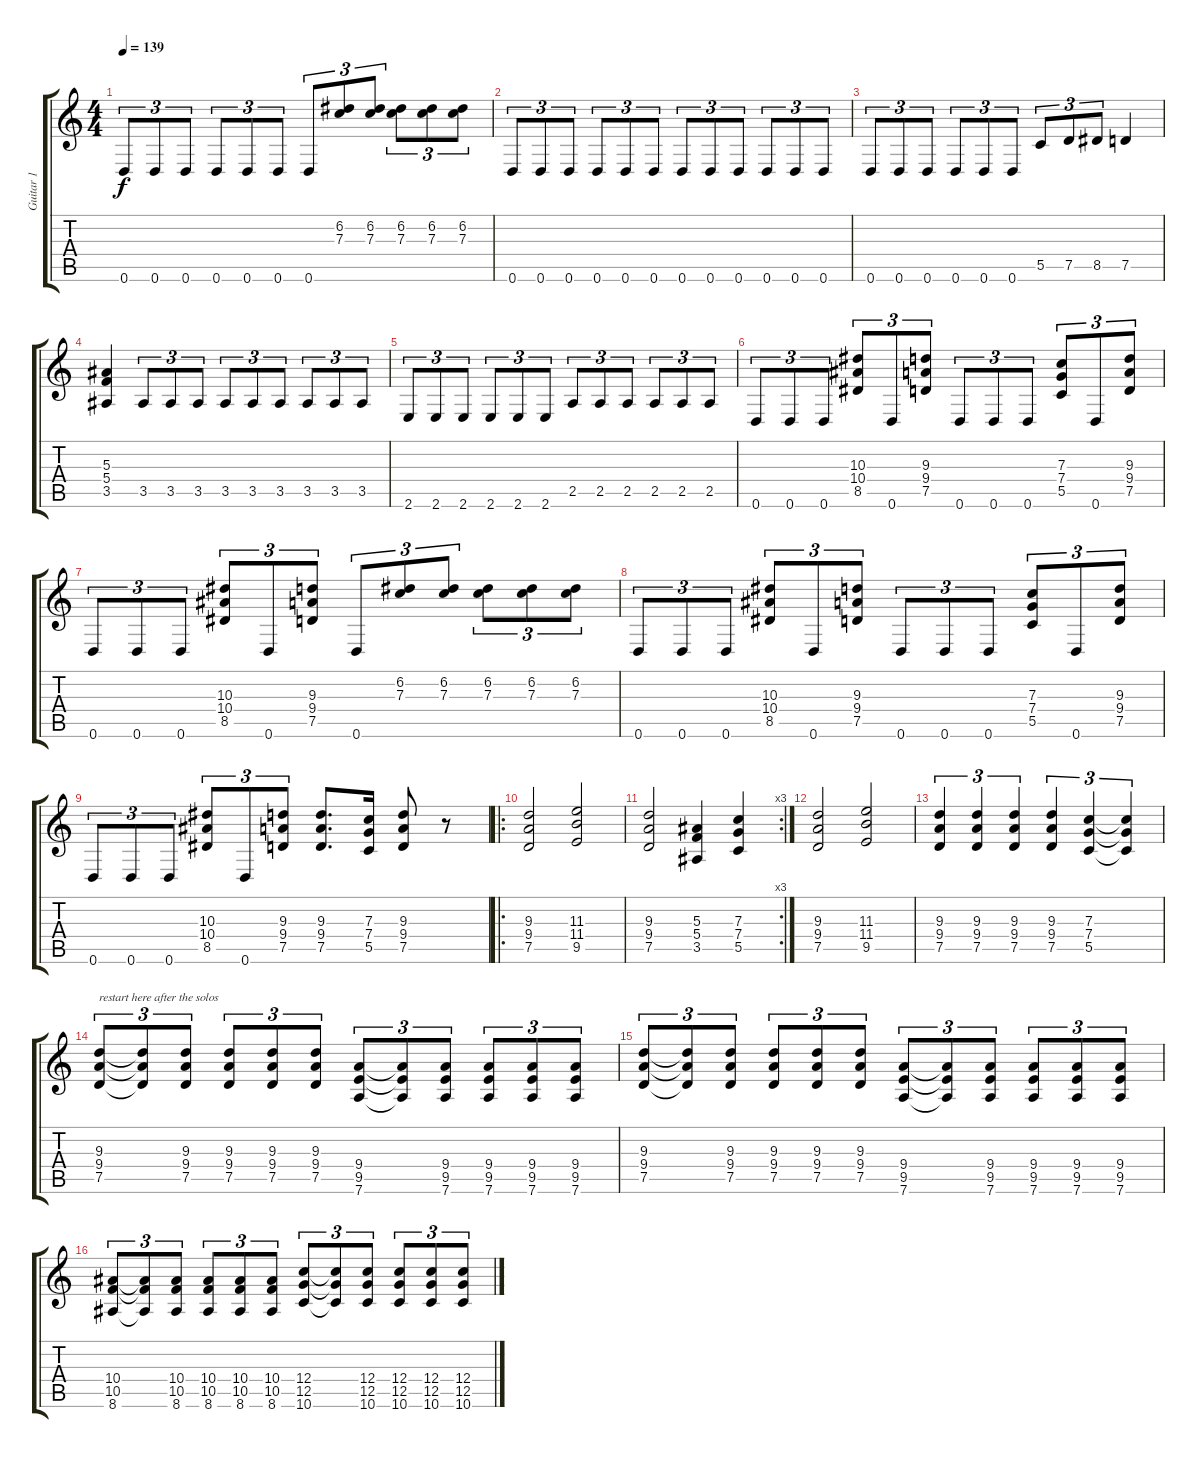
\track ("Guitar 1" "Guitar 1") {instrument distortionguitar}
\staff {score tabs}
\tuning (D4 A3 F3 C3 G2 D2) {hide}
\ts (4 4)
\tempo 139
\clef g2
\ks c
0.6.8{tu (3 2) dy f} 0.6.8{tu (3 2)} 0.6.8{tu (3 2)} 0.6.8{tu (3 2)} 0.6.8{tu (3 2)} 0.6.8{tu (3 2)} 0.6.8{tu (3 2)} (6.2 7.3).8{tu (3 2)} (6.2 7.3).8{tu (3 2)} (6.2 7.3).8{tu (3 2)} (6.2 7.3).8{tu (3 2)} (6.2 7.3).8{tu (3 2)} |
0.6.8{tu (3 2)} 0.6.8{tu (3 2)} 0.6.8{tu (3 2)} 0.6.8{tu (3 2)} 0.6.8{tu (3 2)} 0.6.8{tu (3 2)} 0.6.8{tu (3 2)} 0.6.8{tu (3 2)} 0.6.8{tu (3 2)} 0.6.8{tu (3 2)} 0.6.8{tu (3 2)} 0.6.8{tu (3 2)} |
0.6.8{tu (3 2)} 0.6.8{tu (3 2)} 0.6.8{tu (3 2)} 0.6.8{tu (3 2)} 0.6.8{tu (3 2)} 0.6.8{tu (3 2)} 5.5.8{tu (3 2)} 7.5.8{tu (3 2)} 8.5.8{tu (3 2)} 7.5.4 |
(5.3 5.4 3.5).4 3.5.8{tu (3 2)} 3.5.8{tu (3 2)} 3.5.8{tu (3 2)} 3.5.8{tu (3 2)} 3.5.8{tu (3 2)} 3.5.8{tu (3 2)} 3.5.8{tu (3 2)} 3.5.8{tu (3 2)} 3.5.8{tu (3 2)} |
2.6.8{tu (3 2)} 2.6.8{tu (3 2)} 2.6.8{tu (3 2)} 2.6.8{tu (3 2)} 2.6.8{tu (3 2)} 2.6.8{tu (3 2)} 2.5.8{tu (3 2)} 2.5.8{tu (3 2)} 2.5.8{tu (3 2)} 2.5.8{tu (3 2)} 2.5.8{tu (3 2)} 2.5.8{tu (3 2)} |
0.6.8{tu (3 2)} 0.6.8{tu (3 2)} 0.6.8{tu (3 2)} (10.3 10.4 8.5).8{tu (3 2)} 0.6.8{tu (3 2)} (9.3 9.4 7.5).8{tu (3 2)} 0.6.8{tu (3 2)} 0.6.8{tu (3 2)} 0.6.8{tu (3 2)} (7.3 7.4 5.5).8{tu (3 2)} 0.6.8{tu (3 2)} (9.3 9.4 7.5).8{tu (3 2)} |
0.6.8{tu (3 2)} 0.6.8{tu (3 2)} 0.6.8{tu (3 2)} (10.3 10.4 8.5).8{tu (3 2)} 0.6.8{tu (3 2)} (9.3 9.4 7.5).8{tu (3 2)} 0.6.8{tu (3 2)} (6.2 7.3).8{tu (3 2)} (6.2 7.3).8{tu (3 2)} (6.2 7.3).8{tu (3 2)} (6.2 7.3).8{tu (3 2)} (6.2 7.3).8{tu (3 2)} |
0.6.8{tu (3 2)} 0.6.8{tu (3 2)} 0.6.8{tu (3 2)} (10.3 10.4 8.5).8{tu (3 2)} 0.6.8{tu (3 2)} (9.3 9.4 7.5).8{tu (3 2)} 0.6.8{tu (3 2)} 0.6.8{tu (3 2)} 0.6.8{tu (3 2)} (7.3 7.4 5.5).8{tu (3 2)} 0.6.8{tu (3 2)} (9.3 9.4 7.5).8{tu (3 2)} |
0.6.8{tu (3 2)} 0.6.8{tu (3 2)} 0.6.8{tu (3 2)} (10.3 10.4 8.5).8{tu (3 2)} 0.6.8{tu (3 2)} (9.3 9.4 7.5).8{tu (3 2)} (9.3 9.4 7.5).8{d} (7.3 7.4 5.5).16 (9.3 9.4 7.5).8 r.8 |
\ro
(9.3 9.4 7.5).2 (11.3 11.4 9.5).2 |
\rc 3
(9.3 9.4 7.5).2 (5.3 5.4 3.5).4 (7.3 7.4 5.5).4 |
(9.3 9.4 7.5).2 (11.3 11.4 9.5).2 |
(9.3 9.4 7.5).4{tu (3 2)} (9.3 9.4 7.5).4{tu (3 2)} (9.3 9.4 7.5).4{tu (3 2)} (9.3 9.4 7.5).4{tu (3 2)} (7.3 7.4 5.5).4{tu (3 2)} (7.3{t} 7.4{t} 5.5{t}).4{tu (3 2)} |
(9.3 9.4 7.5).8{tu (3 2) txt "restart here after the solos"} (9.3{t} 9.4{t} 7.5{t}).8{tu (3 2)} (9.3 9.4 7.5).8{tu (3 2)} (9.3 9.4 7.5).8{tu (3 2)} (9.3 9.4 7.5).8{tu (3 2)} (9.3 9.4 7.5).8{tu (3 2)} (9.4 9.5 7.6).8{tu (3 2)} (9.4{t} 9.5{t} 7.6{t}).8{tu (3 2)} (9.4 9.5 7.6).8{tu (3 2)} (9.4 9.5 7.6).8{tu (3 2)} (9.4 9.5 7.6).8{tu (3 2)} (9.4 9.5 7.6).8{tu (3 2)} |
(9.3 9.4 7.5).8{tu (3 2)} (9.3{t} 9.4{t} 7.5{t}).8{tu (3 2)} (9.3 9.4 7.5).8{tu (3 2)} (9.3 9.4 7.5).8{tu (3 2)} (9.3 9.4 7.5).8{tu (3 2)} (9.3 9.4 7.5).8{tu (3 2)} (9.4 9.5 7.6).8{tu (3 2)} (9.4{t} 9.5{t} 7.6{t}).8{tu (3 2)} (9.4 9.5 7.6).8{tu (3 2)} (9.4 9.5 7.6).8{tu (3 2)} (9.4 9.5 7.6).8{tu (3 2)} (9.4 9.5 7.6).8{tu (3 2)} |
(10.4 10.5 8.6).8{tu (3 2)} (10.4{t} 10.5{t} 8.6{t}).8{tu (3 2)} (10.4 10.5 8.6).8{tu (3 2)} (10.4 10.5 8.6).8{tu (3 2)} (10.4 10.5 8.6).8{tu (3 2)} (10.4 10.5 8.6).8{tu (3 2)} (12.4 12.5 10.6).8{tu (3 2)} (12.4{t} 12.5{t} 10.6{t}).8{tu (3 2)} (12.4 12.5 10.6).8{tu (3 2)} (12.4 12.5 10.6).8{tu (3 2)} (12.4 12.5 10.6).8{tu (3 2)} (12.4 12.5 10.6).8{tu (3 2)}
